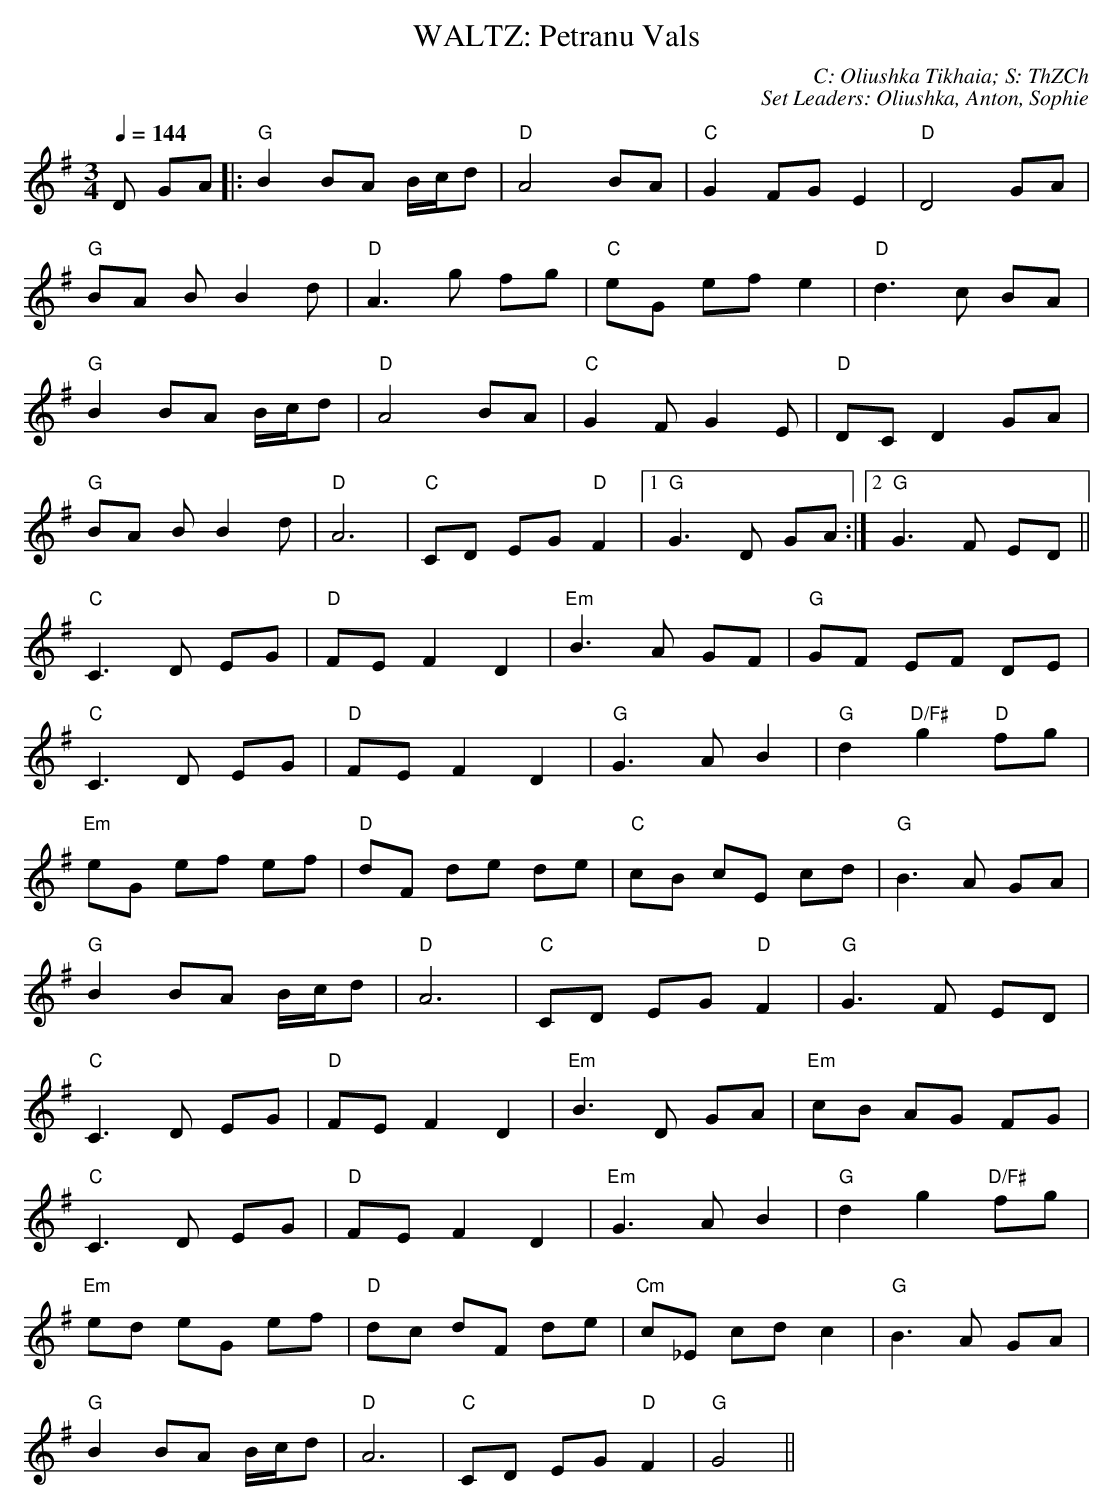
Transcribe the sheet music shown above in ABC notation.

X:1
T: WALTZ: Petranu Vals
C: C: Oliushka Tikhaia; S: ThZCh
C: Set Leaders: Oliushka, Anton, Sophie
M: 3/4
L: 1/8
Q: 1/4=144
K: Gmaj
D GA|:"G"B2 BA B/c/d|"D"A4 BA|"C"G2 FG E2|"D"D4 GA|
"G"BA B B2 d|"D"A3 g fg|"C"eG ef e2|"D"d3 c BA|
"G"B2 BA B/c/d|"D"A4 BA|"C"G2 F G2 E|"D"DC D2 GA|
"G"BA B B2 d|"D"A6|"C"CD EG "D"F2|1 "G"G3 D GA:|2 "G"G3 F ED||
"C"C3 D EG|"D"FE F2 D2|"Em"B3 A GF|"G"GF EF DE|
"C"C3 D EG|"D"FE F2 D2|"G"G3 A B2|"G"d2 "D/F#"g2 "D"fg|
"Em"eG ef ef|"D"dF de de|"C"cB cE cd|"G"B3 A GA|
"G"B2 BA B/c/d|"D"A6|"C"CD EG "D"F2|"G"G3 F ED|
"C"C3 D EG|"D"FE F2 D2|"Em"B3 D GA|"Em"cB AG FG|
"C"C3 D EG|"D"FE F2 D2|"Em"G3 A B2|"G"d2 g2 "D/F#"fg|
"Em"ed eG ef|"D"dc dF de|"Cm"c_E cd c2|"G"B3 A GA|
"G"B2 BA B/c/d|"D"A6|"C"CD EG "D"F2|"G"G4||
